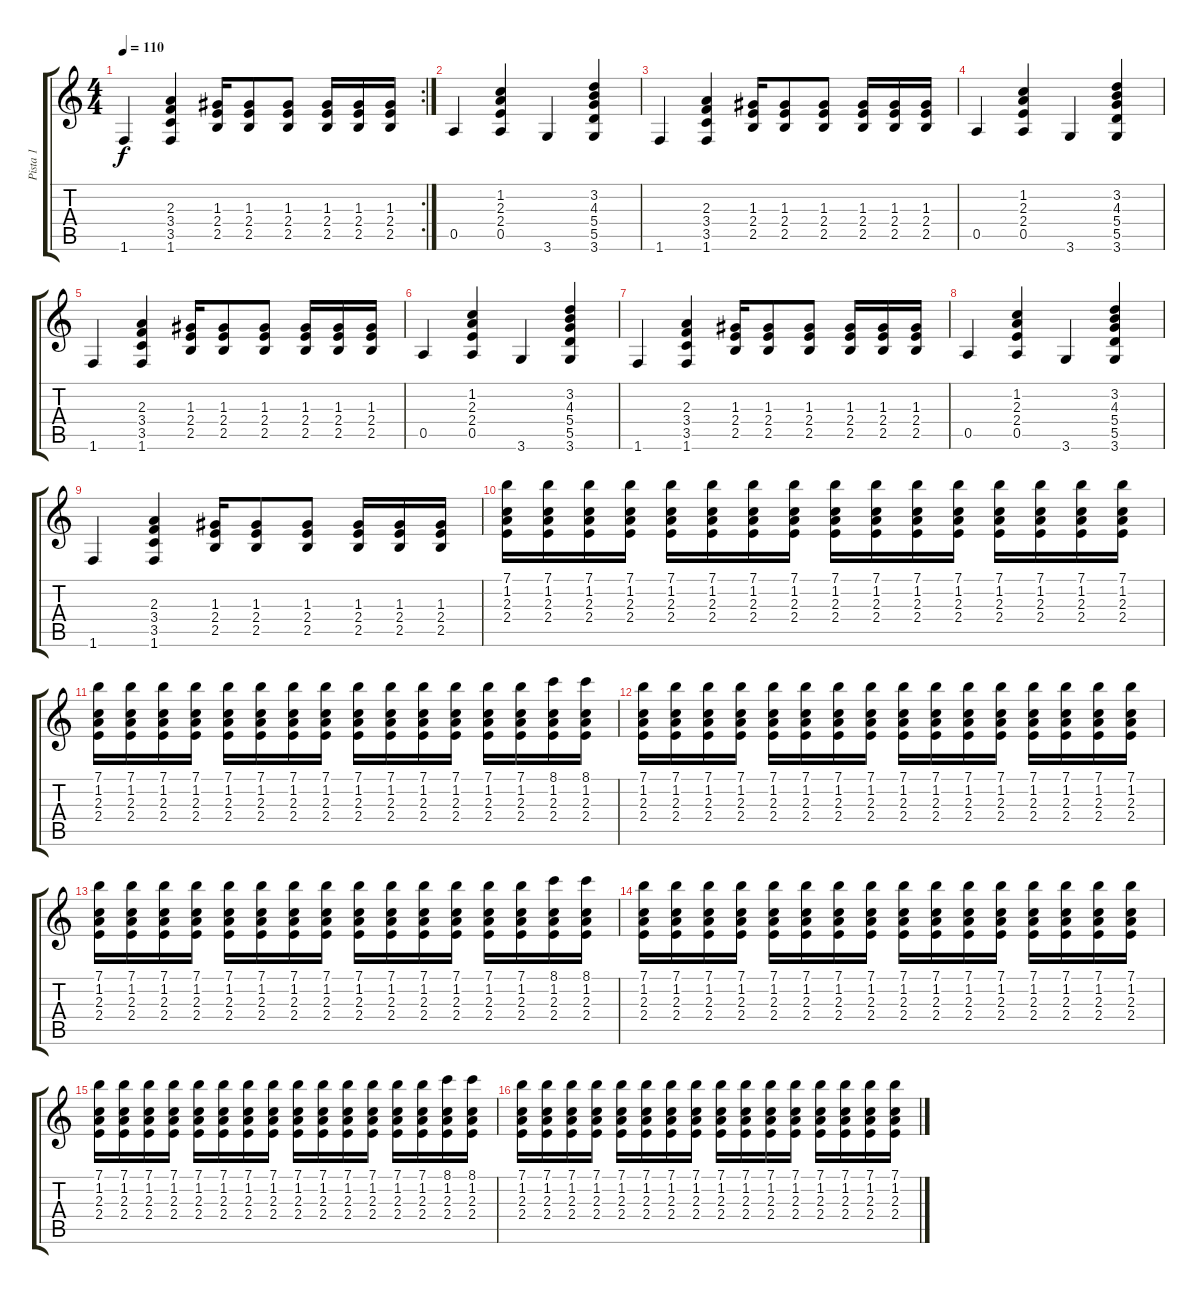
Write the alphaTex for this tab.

\track ("Pista 1" "Pista 1") {instrument electricguitarclean}
\staff {score tabs}
\tuning (E4 B3 G3 D3 A2 E2) {hide}
\rc 2
\ts (4 4)
\tempo 110
\clef g2
\ks c
1.6.4{dy f} (2.3 3.4 3.5 1.6).4 (1.3 2.4 2.5).16 (1.3 2.4 2.5).8 (1.3 2.4 2.5).8 (1.3 2.4 2.5).16 (1.3 2.4 2.5).16 (1.3 2.4 2.5).16 |
0.5.4 (1.2 2.3 2.4 0.5).4 3.6.4 (3.2 4.3 5.4 5.5 3.6).4 |
1.6.4 (2.3 3.4 3.5 1.6).4 (1.3 2.4 2.5).16 (1.3 2.4 2.5).8 (1.3 2.4 2.5).8 (1.3 2.4 2.5).16 (1.3 2.4 2.5).16 (1.3 2.4 2.5).16 |
0.5.4 (1.2 2.3 2.4 0.5).4 3.6.4 (3.2 4.3 5.4 5.5 3.6).4 |
1.6.4 (2.3 3.4 3.5 1.6).4 (1.3 2.4 2.5).16 (1.3 2.4 2.5).8 (1.3 2.4 2.5).8 (1.3 2.4 2.5).16 (1.3 2.4 2.5).16 (1.3 2.4 2.5).16 |
0.5.4 (1.2 2.3 2.4 0.5).4 3.6.4 (3.2 4.3 5.4 5.5 3.6).4 |
1.6.4 (2.3 3.4 3.5 1.6).4 (1.3 2.4 2.5).16 (1.3 2.4 2.5).8 (1.3 2.4 2.5).8 (1.3 2.4 2.5).16 (1.3 2.4 2.5).16 (1.3 2.4 2.5).16 |
0.5.4 (1.2 2.3 2.4 0.5).4 3.6.4 (3.2 4.3 5.4 5.5 3.6).4 |
1.6.4 (2.3 3.4 3.5 1.6).4 (1.3 2.4 2.5).16 (1.3 2.4 2.5).8 (1.3 2.4 2.5).8 (1.3 2.4 2.5).16 (1.3 2.4 2.5).16 (1.3 2.4 2.5).16 |
(7.1 1.2 2.3 2.4).16{volume 11 instrument electricguitarclean} (7.1 1.2 2.3 2.4).16 (7.1 1.2 2.3 2.4).16 (7.1 1.2 2.3 2.4).16 (7.1 1.2 2.3 2.4).16 (7.1 1.2 2.3 2.4).16 (7.1 1.2 2.3 2.4).16 (7.1 1.2 2.3 2.4).16 (7.1 1.2 2.3 2.4).16 (7.1 1.2 2.3 2.4).16 (7.1 1.2 2.3 2.4).16 (7.1 1.2 2.3 2.4).16 (7.1 1.2 2.3 2.4).16 (7.1 1.2 2.3 2.4).16 (7.1 1.2 2.3 2.4).16 (7.1 1.2 2.3 2.4).16 |
(7.1 1.2 2.3 2.4).16{volume 11 instrument electricguitarclean} (7.1 1.2 2.3 2.4).16 (7.1 1.2 2.3 2.4).16 (7.1 1.2 2.3 2.4).16 (7.1 1.2 2.3 2.4).16 (7.1 1.2 2.3 2.4).16 (7.1 1.2 2.3 2.4).16 (7.1 1.2 2.3 2.4).16 (7.1 1.2 2.3 2.4).16 (7.1 1.2 2.3 2.4).16 (7.1 1.2 2.3 2.4).16 (7.1 1.2 2.3 2.4).16 (7.1 1.2 2.3 2.4).16 (7.1 1.2 2.3 2.4).16 (8.1 1.2 2.3 2.4).16 (8.1 1.2 2.3 2.4).16 |
(7.1 1.2 2.3 2.4).16{volume 11 instrument electricguitarclean} (7.1 1.2 2.3 2.4).16 (7.1 1.2 2.3 2.4).16 (7.1 1.2 2.3 2.4).16 (7.1 1.2 2.3 2.4).16 (7.1 1.2 2.3 2.4).16 (7.1 1.2 2.3 2.4).16 (7.1 1.2 2.3 2.4).16 (7.1 1.2 2.3 2.4).16 (7.1 1.2 2.3 2.4).16 (7.1 1.2 2.3 2.4).16 (7.1 1.2 2.3 2.4).16 (7.1 1.2 2.3 2.4).16 (7.1 1.2 2.3 2.4).16 (7.1 1.2 2.3 2.4).16 (7.1 1.2 2.3 2.4).16 |
(7.1 1.2 2.3 2.4).16{volume 11 instrument electricguitarclean} (7.1 1.2 2.3 2.4).16 (7.1 1.2 2.3 2.4).16 (7.1 1.2 2.3 2.4).16 (7.1 1.2 2.3 2.4).16 (7.1 1.2 2.3 2.4).16 (7.1 1.2 2.3 2.4).16 (7.1 1.2 2.3 2.4).16 (7.1 1.2 2.3 2.4).16 (7.1 1.2 2.3 2.4).16 (7.1 1.2 2.3 2.4).16 (7.1 1.2 2.3 2.4).16 (7.1 1.2 2.3 2.4).16 (7.1 1.2 2.3 2.4).16 (8.1 1.2 2.3 2.4).16 (8.1 1.2 2.3 2.4).16 |
(7.1 1.2 2.3 2.4).16{volume 11 instrument electricguitarclean} (7.1 1.2 2.3 2.4).16 (7.1 1.2 2.3 2.4).16 (7.1 1.2 2.3 2.4).16 (7.1 1.2 2.3 2.4).16 (7.1 1.2 2.3 2.4).16 (7.1 1.2 2.3 2.4).16 (7.1 1.2 2.3 2.4).16 (7.1 1.2 2.3 2.4).16 (7.1 1.2 2.3 2.4).16 (7.1 1.2 2.3 2.4).16 (7.1 1.2 2.3 2.4).16 (7.1 1.2 2.3 2.4).16 (7.1 1.2 2.3 2.4).16 (7.1 1.2 2.3 2.4).16 (7.1 1.2 2.3 2.4).16 |
(7.1 1.2 2.3 2.4).16{volume 11 instrument electricguitarclean} (7.1 1.2 2.3 2.4).16 (7.1 1.2 2.3 2.4).16 (7.1 1.2 2.3 2.4).16 (7.1 1.2 2.3 2.4).16 (7.1 1.2 2.3 2.4).16 (7.1 1.2 2.3 2.4).16 (7.1 1.2 2.3 2.4).16 (7.1 1.2 2.3 2.4).16 (7.1 1.2 2.3 2.4).16 (7.1 1.2 2.3 2.4).16 (7.1 1.2 2.3 2.4).16 (7.1 1.2 2.3 2.4).16 (7.1 1.2 2.3 2.4).16 (8.1 1.2 2.3 2.4).16 (8.1 1.2 2.3 2.4).16 |
(7.1 1.2 2.3 2.4).16{volume 11 instrument electricguitarclean} (7.1 1.2 2.3 2.4).16 (7.1 1.2 2.3 2.4).16 (7.1 1.2 2.3 2.4).16 (7.1 1.2 2.3 2.4).16 (7.1 1.2 2.3 2.4).16 (7.1 1.2 2.3 2.4).16 (7.1 1.2 2.3 2.4).16 (7.1 1.2 2.3 2.4).16 (7.1 1.2 2.3 2.4).16 (7.1 1.2 2.3 2.4).16 (7.1 1.2 2.3 2.4).16 (7.1 1.2 2.3 2.4).16 (7.1 1.2 2.3 2.4).16 (7.1 1.2 2.3 2.4).16 (7.1 1.2 2.3 2.4).16
